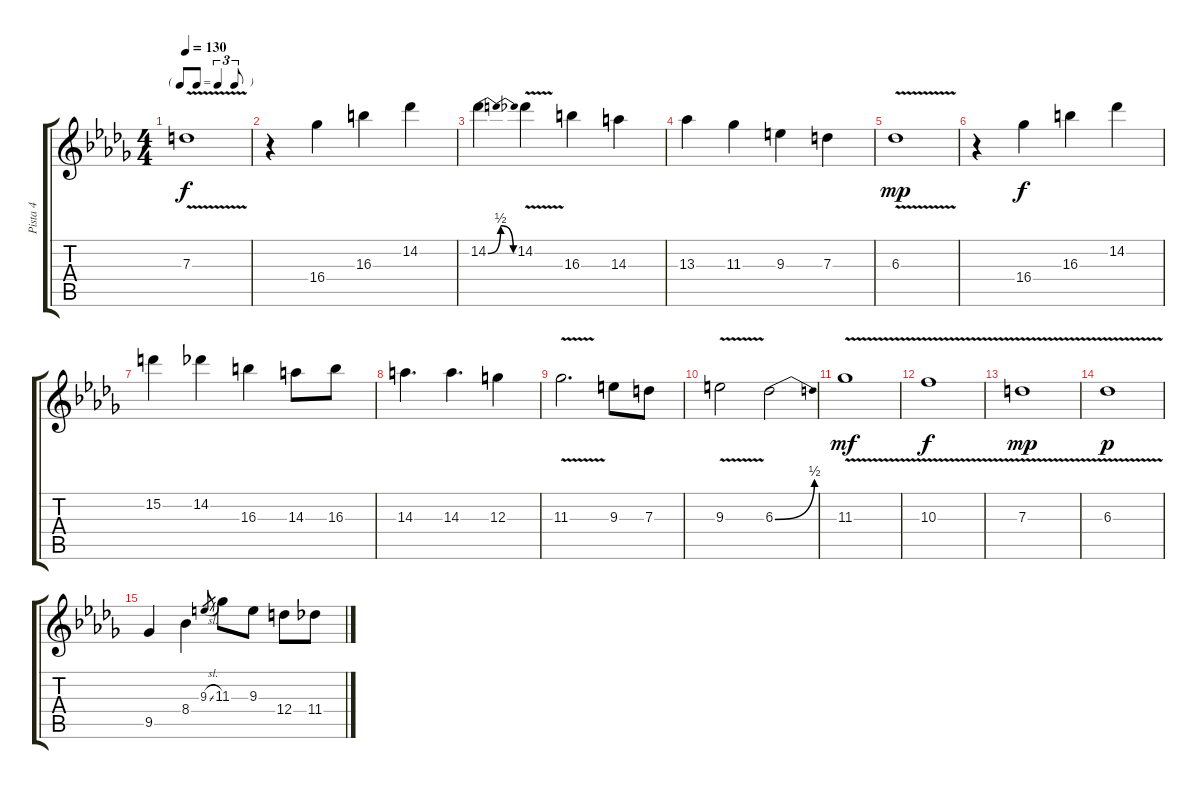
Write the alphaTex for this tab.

\track ("Pista 4" "Pista 4") {instrument acousticguitarsteel}
\staff {score tabs}
\tuning (E4 B3 G3 D3 A2 E2) {hide}
\ts (4 4)
\tf triplet8th
\tempo 130
\clef g2
\ks db
7.3{v}.1{dy f} |
r.4 16.4.4 16.3.4 14.2.4 |
14.2{be (bendrelease 0 0 30 2 55 2 60 0)}.4 14.2{v}.4 16.3.4 14.3.4 |
13.3.4 11.3.4 9.3.4 7.3.4 |
6.3{v}.1{dy mp} |
r.4 16.4.4{dy f} 16.3.4 14.2.4 |
15.2.4 14.2.4 16.3.4 14.3.8 16.3.8 |
14.3.4{d} 14.3.4{d} 12.3.4 |
11.3{v}.2{d} 9.3.8 7.3.8 |
9.3{v}.2 6.3{be (bend 0 0 60 2)}.2 |
11.3{v}.1{dy mf} |
10.3{v}.1{dy f} |
7.3{v}.1{dy mp} |
6.3{v}.1{dy p} |
9.5.4 8.4.4 9.3{sl}.8{gr} 11.3.8 9.3.8 12.4.8 11.4.8
